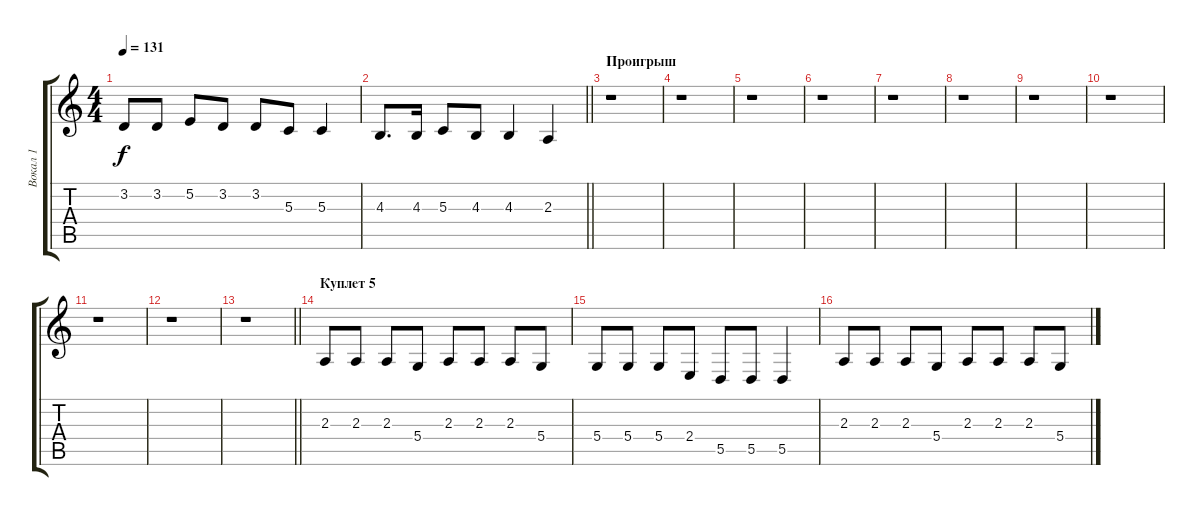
\track ("Вокал 1" "Вокал 1") {instrument tenorsax}
\staff {score tabs}
\tuning (E4 B3 G3 D3 A2 E2) {hide}
\ts (4 4)
\tempo 131
\clef g2
\ks c
3.2.8{dy f} 3.2.8 5.2.8 3.2.8 3.2.8 5.3.8 5.3.4 |
\barLineRight lightlight
4.3.8{d} 4.3.16 5.3.8 4.3.8 4.3.4 2.3.4 |
\section ("" "Проигрыш")
r.1 |
r.1 |
r.1 |
r.1 |
r.1 |
r.1 |
r.1 |
r.1 |
r.1 |
r.1 |
\barLineRight lightlight
r.1 |
\section ("" "Куплет 5")
2.3.8 2.3.8 2.3.8 5.4.8 2.3.8 2.3.8 2.3.8 5.4.8 |
5.4.8 5.4.8 5.4.8 2.4.8 5.5.8 5.5.8 5.5.4 |
2.3.8 2.3.8 2.3.8 5.4.8 2.3.8 2.3.8 2.3.8 5.4.8
